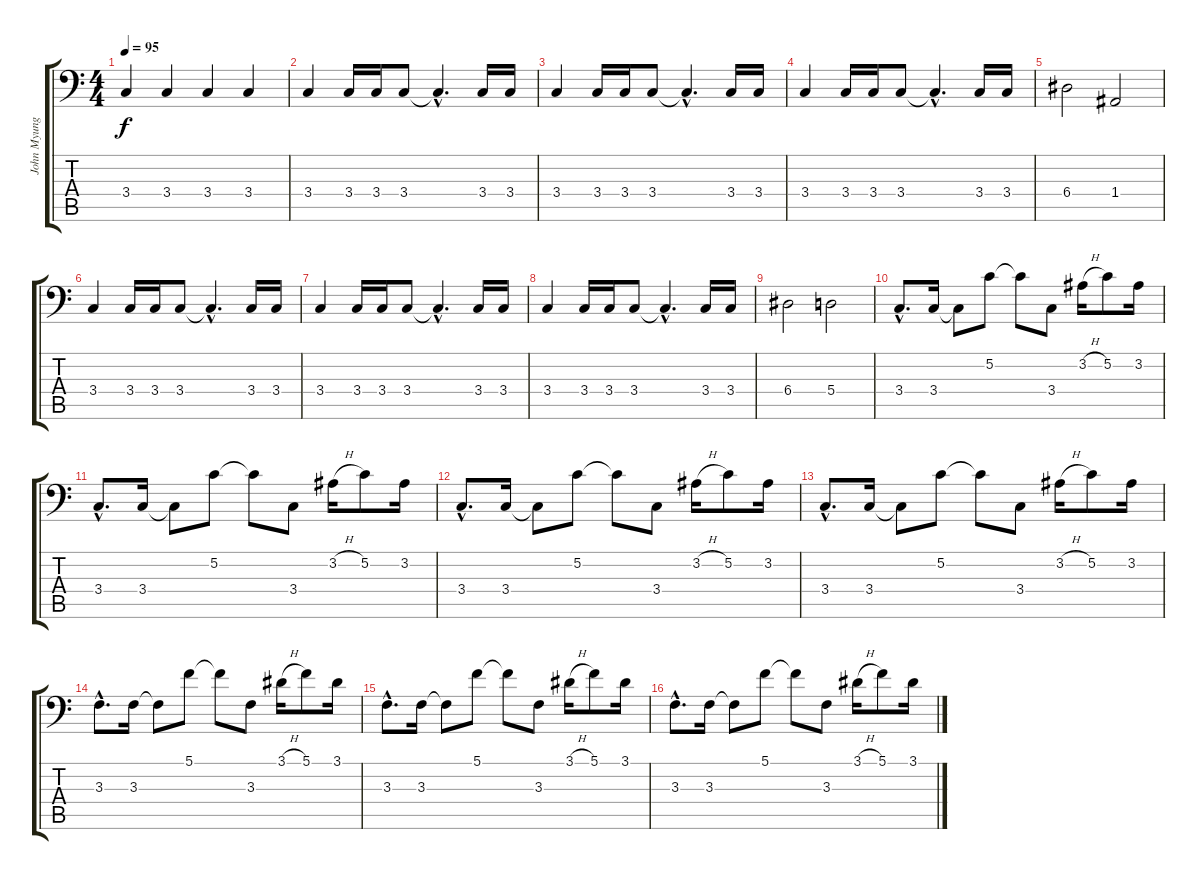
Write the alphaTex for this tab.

\track ("John Myung" "John Myung") {instrument electricbassfinger}
\staff {score tabs}
\tuning (C3 G2 D2 A1 E1 B0) {hide}
\ts (4 4)
\tempo 95
\clef f4
\ks c
3.4.4{dy f} 3.4.4 3.4.4 3.4.4 |
3.4.4 3.4.16 3.4.16 3.4.8 3.4{hac t}.4{d} 3.4.16 3.4.16 |
3.4.4 3.4.16 3.4.16 3.4.8 3.4{hac t}.4{d} 3.4.16 3.4.16 |
3.4.4 3.4.16 3.4.16 3.4.8 3.4{hac t}.4{d} 3.4.16 3.4.16 |
6.4.2 1.4.2 |
3.4.4 3.4.16 3.4.16 3.4.8 3.4{hac t}.4{d} 3.4.16 3.4.16 |
3.4.4 3.4.16 3.4.16 3.4.8 3.4{hac t}.4{d} 3.4.16 3.4.16 |
3.4.4 3.4.16 3.4.16 3.4.8 3.4{hac t}.4{d} 3.4.16 3.4.16 |
6.4.2 5.4.2 |
3.4{hac}.8{d} 3.4.16 3.4{t}.8 5.2.8 5.2{t}.8 3.4.8 3.2{h}.16 5.2.8 3.2.16 |
3.4{hac}.8{d} 3.4.16 3.4{t}.8 5.2.8 5.2{t}.8 3.4.8 3.2{h}.16 5.2.8 3.2.16 |
3.4{hac}.8{d} 3.4.16 3.4{t}.8 5.2.8 5.2{t}.8 3.4.8 3.2{h}.16 5.2.8 3.2.16 |
3.4{hac}.8{d} 3.4.16 3.4{t}.8 5.2.8 5.2{t}.8 3.4.8 3.2{h}.16 5.2.8 3.2.16 |
3.3{hac}.8{d} 3.3.16 3.3{t}.8 5.1.8 5.1{t}.8 3.3.8 3.1{h}.16 5.1.8 3.1.16 |
3.3{hac}.8{d} 3.3.16 3.3{t}.8 5.1.8 5.1{t}.8 3.3.8 3.1{h}.16 5.1.8 3.1.16 |
3.3{hac}.8{d} 3.3.16 3.3{t}.8 5.1.8 5.1{t}.8 3.3.8 3.1{h}.16 5.1.8 3.1.16
